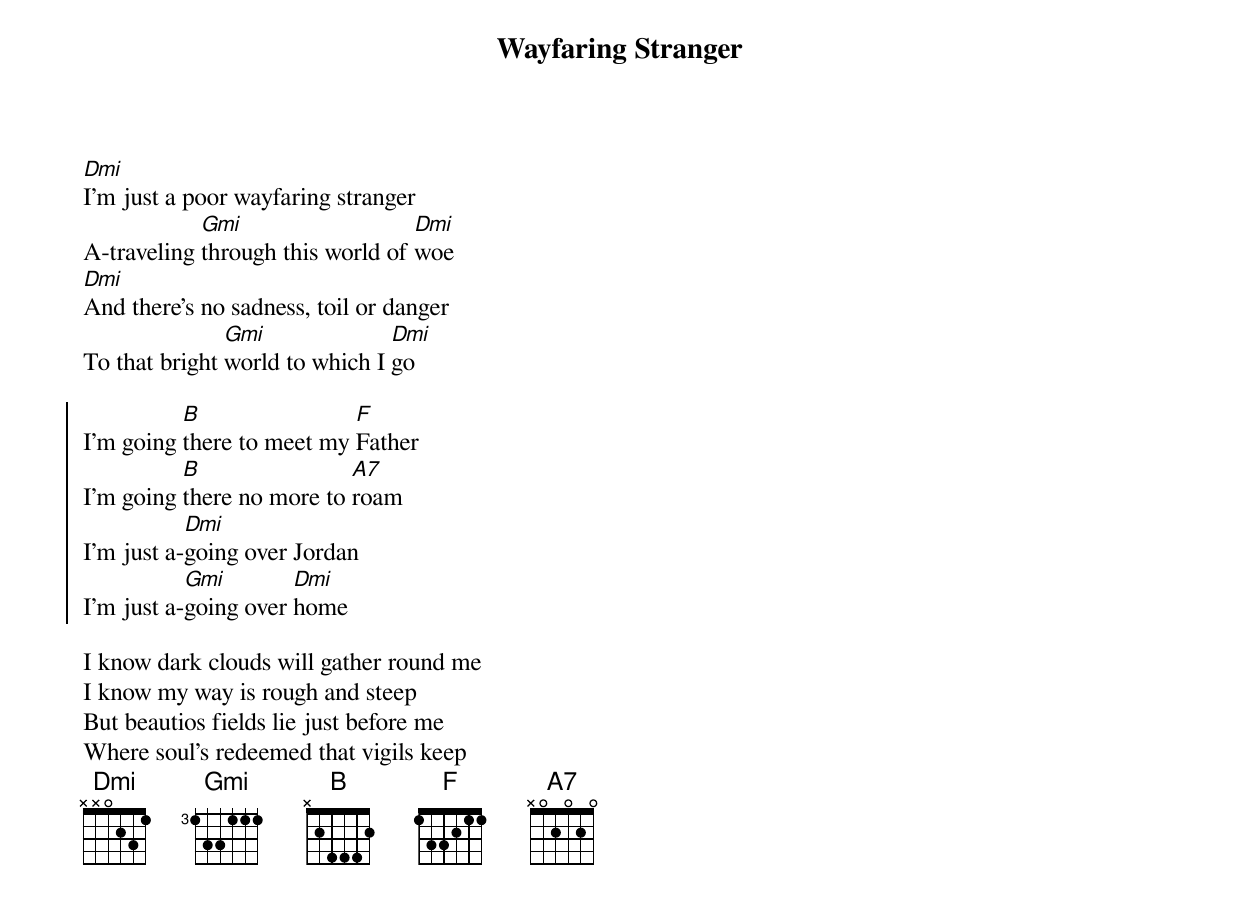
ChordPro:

{title: Wayfaring Stranger}

[Dmi]I'm just a poor wayfaring stranger
A-traveling [Gmi]through this world of [Dmi]woe
[Dmi]And there's no sadness, toil or danger
To that bright [Gmi]world to which I [Dmi]go

{start_of_chorus}
I'm going [B]there to meet my [F]Father
I'm going [B]there no more to [A7]roam
I'm just a-[Dmi]going over Jordan
I'm just a-[Gmi]going over [Dmi]home
{end_of_chorus}

I know dark clouds will gather round me
I know my way is rough and steep
But beautios fields lie just before me
Where soul's redeemed that vigils keep
